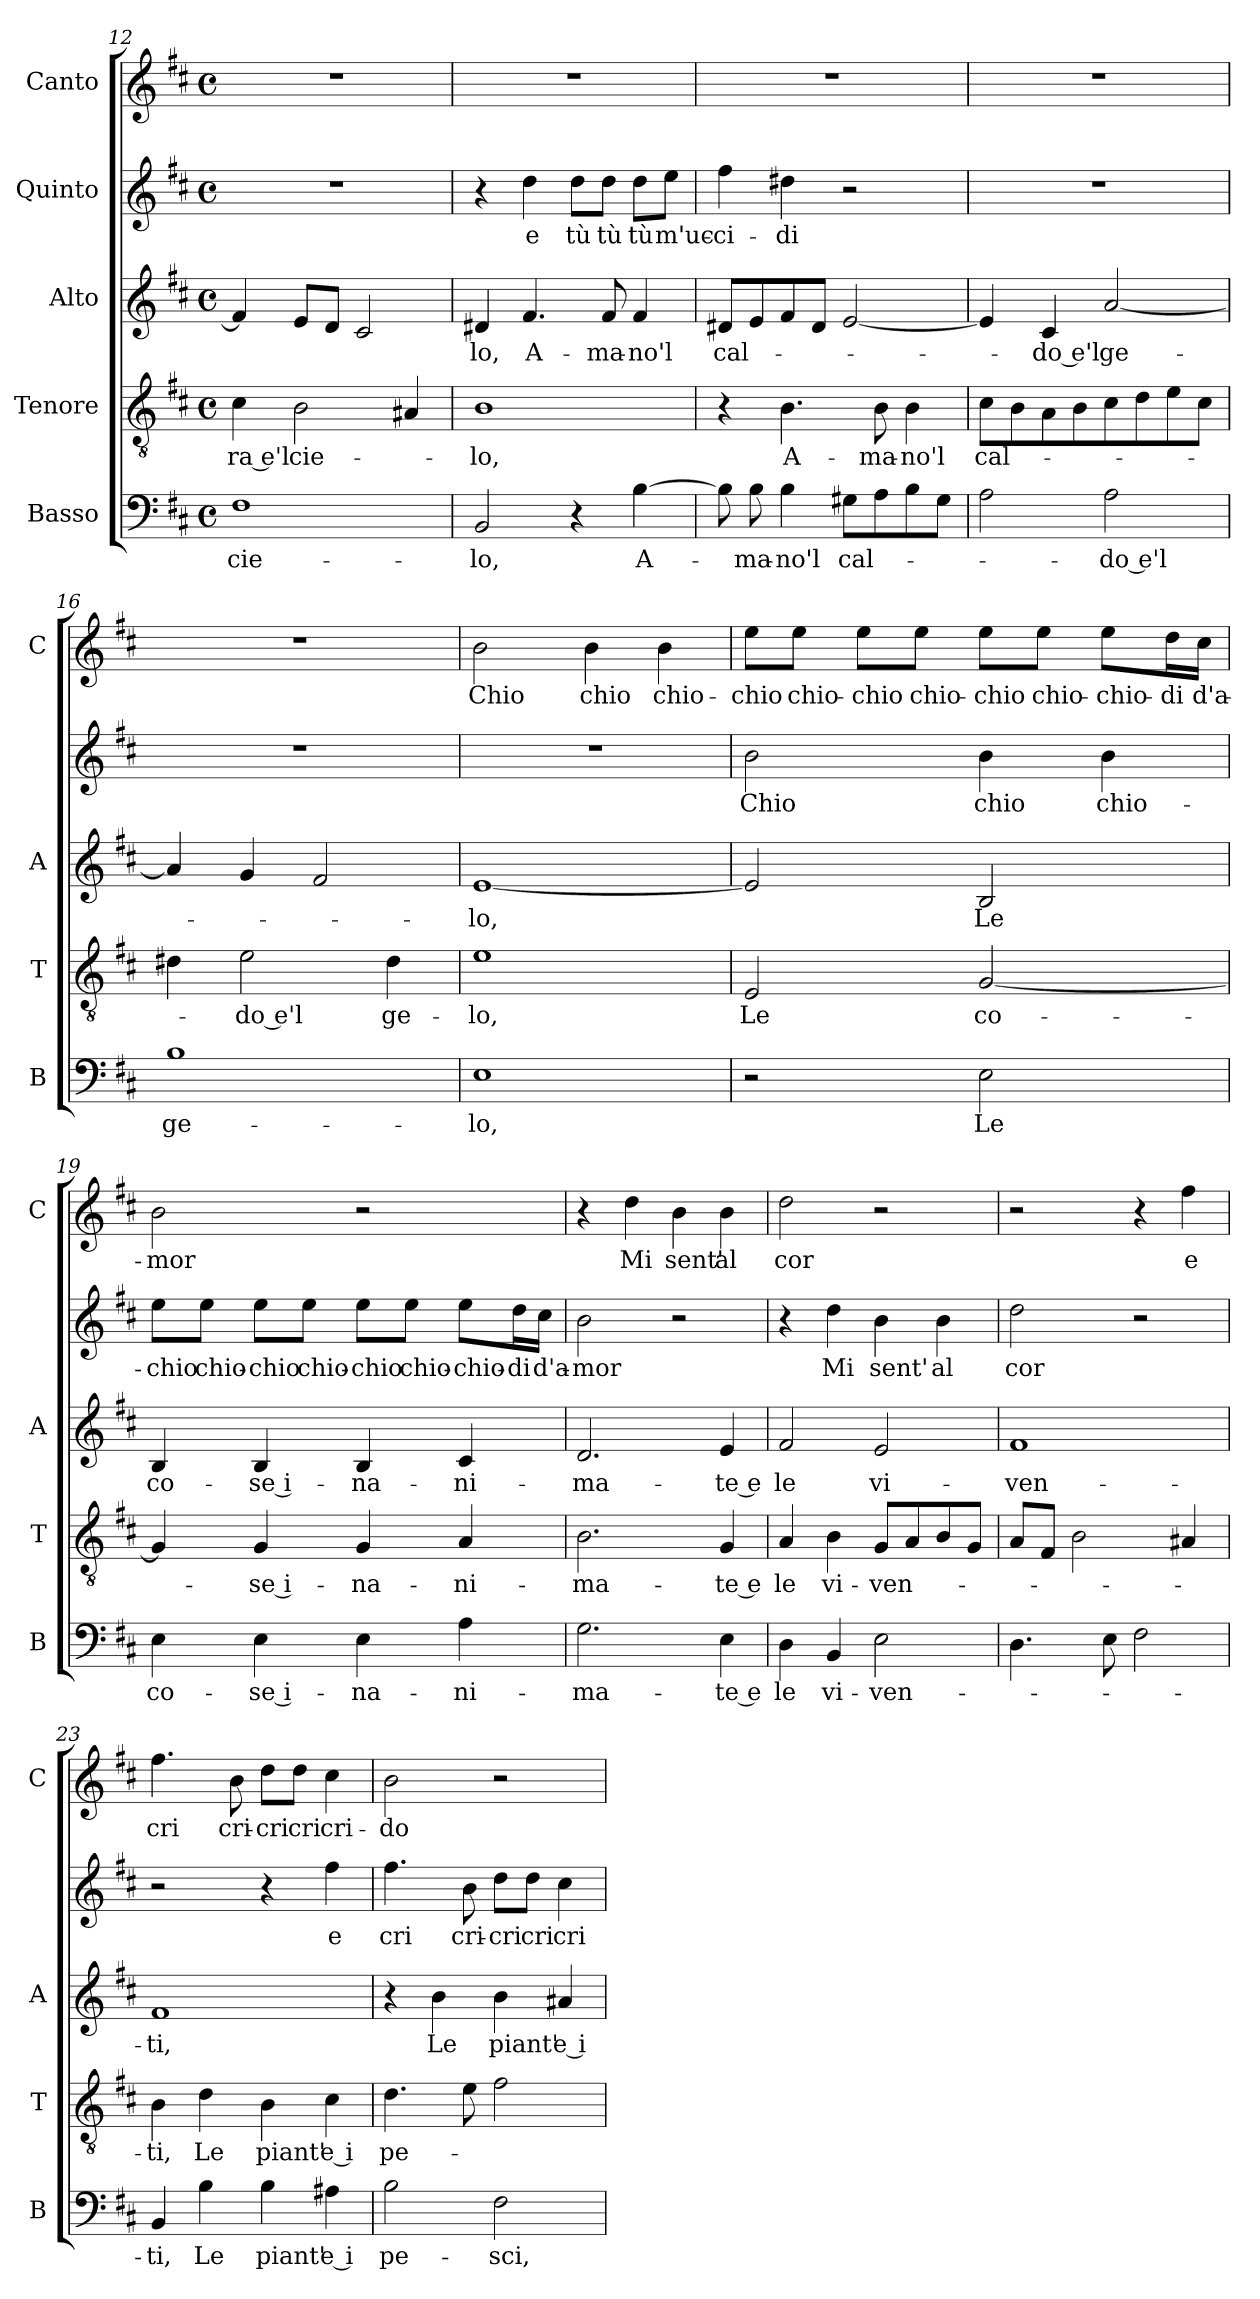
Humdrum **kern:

**kern	**text	**kern	**text	**kern	**text	**kern	**text	**kern	**text
*part5	*part5	*part4	*part4	*part3	*part3	*part2	*part2	*part1	*part1
*staff5	*staff5	*staff4	*staff4	*staff3	*staff3	*staff2	*staff2	*staff1	*staff1
*I"Basso	*	*I"Tenore	*	*I"Alto	*	*I"Quinto	*	*I"Canto	*
*I'B	*	*I'T	*	*I'A	*	*	*	*I'C	*
*clefF4	*	*clefGv2	*	*clefG2	*	*clefG2	*	*clefG2	*
*k[f#c#]	*	*k[f#c#]	*	*k[f#c#]	*	*k[f#c#]	*	*k[f#c#]	*
*D:	*	*D:	*	*D:	*	*D:	*	*D:	*
*M4/4	*	*M4/4	*	*M4/4	*	*M4/4	*	*M4/4	*
*met(c)	*	*met(c)	*	*met(c)	*	*met(c)	*	*met(c)	*
=12	=12	=12	=12	=12	=12	=12	=12	=12	=12
!	!LO:LY:b	!	!LO:LY:b	!	!	!	!	!	!
1F#	cie-	4c#\	-ra e'l	4f#/]	.	1r	.	1r	.
!	!	!	!LO:LY:b	!	!	!	!	!	!
.	.	2B\	cie-	8e/L	.	.	.	.	.
.	.	.	.	8d/J	.	.	.	.	.
.	.	.	.	2c#/	.	.	.	.	.
.	.	4A#X/	.	.	.	.	.	.	.
!!LO:PB:g=z
=13	=13	=13	=13	=13	=13	=13	=13	=13	=13
!	!LO:LY:b	!	!LO:LY:b	!	!LO:LY:b	!	!	!	!
2BB/	-lo,	1B	-lo,	4d#X/	-lo,	4r	.	1r	.
!	!	!	!	!	!LO:LY:b	!	!LO:LY:b	!	!
.	.	.	.	4.f#/	A-	4dd\	e	.	.
!	!	!	!	!	!	!	!LO:LY:b	!	!
4r	.	.	.	.	.	8dd\L	tù	.	.
!	!	!	!	!	!LO:LY:b	!	!LO:LY:b	!	!
.	.	.	.	8f#/	-ma-	8dd\J	tù	.	.
!	!LO:LY:b	!	!	!	!LO:LY:b	!	!LO:LY:b	!	!
[4B\	A-	.	.	4f#/	-no'l	8dd\L	tù	.	.
!	!	!	!	!	!	!	!LO:LY:b	!	!
.	.	.	.	.	.	8ee\J	m'uc-	.	.
=14	=14	=14	=14	=14	=14	=14	=14	=14	=14
!	!	!	!	!	!LO:LY:b	!	!LO:LY:b	!	!
8B\]	.	4r	.	8d#X/L	cal-	4ff#\	-ci-	1r	.
!	!LO:LY:b	!	!	!	!	!	!	!	!
8B\	-ma-	.	.	8e/	.	.	.	.	.
!	!LO:LY:b	!	!LO:LY:b	!	!	!	!LO:LY:b	!	!
4B\	-no'l	4.B\	A-	8f#/	.	4dd#X\	-di	.	.
.	.	.	.	8d#/J	.	.	.	.	.
!	!LO:LY:b	!	!	!	!	!	!	!	!
8G#X\L	cal-	.	.	[2e/	.	2r	.	.	.
!	!	!	!LO:LY:b	!	!	!	!	!	!
8A\	.	8B\	-ma-	.	.	.	.	.	.
!	!	!	!LO:LY:b	!	!	!	!	!	!
8B\	.	4B\	-no'l	.	.	.	.	.	.
8G#\J	.	.	.	.	.	.	.	.	.
=15	=15	=15	=15	=15	=15	=15	=15	=15	=15
!	!	!	!LO:LY:b	!	!	!	!	!	!
2A\	.	8c#\L	cal-	4e/]	.	1r	.	1r	.
.	.	8B\	.	.	.	.	.	.	.
!	!	!	!	!	!LO:LY:b	!	!	!	!
.	.	8A\	.	4c#/	-do e'l	.	.	.	.
.	.	8B\	.	.	.	.	.	.	.
!	!LO:LY:b	!	!	!	!LO:LY:b	!	!	!	!
2A\	-do e'l	8c#\	.	[2a/	ge-	.	.	.	.
.	.	8d\	.	.	.	.	.	.	.
.	.	8e\	.	.	.	.	.	.	.
.	.	8c#\J	.	.	.	.	.	.	.
=16	=16	=16	=16	=16	=16	=16	=16	=16	=16
!	!LO:LY:b	!	!	!	!	!	!	!	!
1B	ge-	4d#X\	.	4a/]	.	1r	.	1r	.
!	!	!	!LO:LY:b	!	!	!	!	!	!
.	.	2e\	-do e'l	4g/	.	.	.	.	.
.	.	.	.	2f#/	.	.	.	.	.
!	!	!	!LO:LY:b	!	!	!	!	!	!
.	.	4d#\	ge-	.	.	.	.	.	.
=17	=17	=17	=17	=17	=17	=17	=17	=17	=17
!	!LO:LY:b	!	!LO:LY:b	!	!LO:LY:b	!	!	!	!LO:LY:b
1E	-lo,	1e	-lo,	[1e	-lo,	1r	.	2b\	Chio
!	!	!	!	!	!	!	!	!	!LO:LY:b
.	.	.	.	.	.	.	.	4b\	chio
!	!	!	!	!	!	!	!	!	!LO:LY:b
.	.	.	.	.	.	.	.	4b\	chio-
!!LO:LB:g=z
=18	=18	=18	=18	=18	=18	=18	=18	=18	=18
!	!	!	!LO:LY:b	!	!	!	!LO:LY:b	!	!LO:LY:b
2r	.	2E/	Le	2e/]	.	2b\	Chio	8ee\L	-chio
!	!	!	!	!	!	!	!	!	!LO:LY:b
.	.	.	.	.	.	.	.	8ee\J	chio-
!	!	!	!	!	!	!	!	!	!LO:LY:b
.	.	.	.	.	.	.	.	8ee\L	-chio
!	!	!	!	!	!	!	!	!	!LO:LY:b
.	.	.	.	.	.	.	.	8ee\J	chio-
!	!LO:LY:b	!	!LO:LY:b	!	!LO:LY:b	!	!LO:LY:b	!	!LO:LY:b
2E\	Le	[2G/	co-	2B/	Le	4b\	chio	8ee\L	-chio
!	!	!	!	!	!	!	!	!	!LO:LY:b
.	.	.	.	.	.	.	.	8ee\J	chio-
!	!	!	!	!	!	!	!LO:LY:b	!	!LO:LY:b
.	.	.	.	.	.	4b\	chio-	8ee\L	-chio-
!	!	!	!	!	!	!	!	!	!LO:LY:b
.	.	.	.	.	.	.	.	16dd\L	-di
!	!	!	!	!	!	!	!	!	!LO:LY:b
.	.	.	.	.	.	.	.	16cc#\JJ	d'a-
=19	=19	=19	=19	=19	=19	=19	=19	=19	=19
!	!LO:LY:b	!	!	!	!LO:LY:b	!	!LO:LY:b	!	!LO:LY:b
4E\	co-	4G/]	.	4B/	co-	8ee\L	-chio	2b\	-mor
!	!	!	!	!	!	!	!LO:LY:b	!	!
.	.	.	.	.	.	8ee\J	chio-	.	.
!	!LO:LY:b	!	!LO:LY:b	!	!LO:LY:b	!	!LO:LY:b	!	!
4E\	-se i-	4G/	-se i-	4B/	-se i-	8ee\L	-chio	.	.
!	!	!	!	!	!	!	!LO:LY:b	!	!
.	.	.	.	.	.	8ee\J	chio-	.	.
!	!LO:LY:b	!	!LO:LY:b	!	!LO:LY:b	!	!LO:LY:b	!	!
4E\	-na-	4G/	-na-	4B/	-na-	8ee\L	-chio	2r	.
!	!	!	!	!	!	!	!LO:LY:b	!	!
.	.	.	.	.	.	8ee\J	chio-	.	.
!	!LO:LY:b	!	!LO:LY:b	!	!LO:LY:b	!	!LO:LY:b	!	!
4A\	-ni-	4A/	-ni-	4c#/	-ni-	8ee\L	-chio-	.	.
!	!	!	!	!	!	!	!LO:LY:b	!	!
.	.	.	.	.	.	16dd\L	-di	.	.
!	!	!	!	!	!	!	!LO:LY:b	!	!
.	.	.	.	.	.	16cc#\JJ	d'a-	.	.
=20	=20	=20	=20	=20	=20	=20	=20	=20	=20
!	!LO:LY:b	!	!LO:LY:b	!	!LO:LY:b	!	!LO:LY:b	!	!
2.G\	-ma-	2.B\	-ma-	2.d/	-ma-	2b\	-mor	4r	.
!	!	!	!	!	!	!	!	!	!LO:LY:b
.	.	.	.	.	.	.	.	4dd\	Mi
!	!	!	!	!	!	!	!	!	!LO:LY:b
.	.	.	.	.	.	2r	.	4b\	sent'
!	!LO:LY:b	!	!LO:LY:b	!	!LO:LY:b	!	!	!	!LO:LY:b
4E\	-te e	4G/	-te e	4e/	-te e	.	.	4b\	al
=21	=21	=21	=21	=21	=21	=21	=21	=21	=21
!	!LO:LY:b	!	!LO:LY:b	!	!LO:LY:b	!	!	!	!LO:LY:b
4D\	le	4A/	le	2f#/	le	4r	.	2dd\	cor
!	!LO:LY:b	!	!LO:LY:b	!	!	!	!LO:LY:b	!	!
4BB/	vi-	4B\	vi-	.	.	4dd\	Mi	.	.
!	!LO:LY:b	!	!LO:LY:b	!	!LO:LY:b	!	!LO:LY:b	!	!
2E\	-ven-	8G/L	-ven-	2e/	vi-	4b\	sent'	2r	.
.	.	8A/	.	.	.	.	.	.	.
!	!	!	!	!	!	!	!LO:LY:b	!	!
.	.	8B/	.	.	.	4b\	al	.	.
.	.	8G/J	.	.	.	.	.	.	.
=22	=22	=22	=22	=22	=22	=22	=22	=22	=22
!	!	!	!	!	!LO:LY:b	!	!LO:LY:b	!	!
4.D\	.	8A/L	.	1f#	-ven-	2dd\	cor	2r	.
.	.	8F#/J	.	.	.	.	.	.	.
.	.	2B\	.	.	.	.	.	.	.
8E\	.	.	.	.	.	.	.	.	.
2F#\	.	.	.	.	.	2r	.	4r	.
!	!	!	!	!	!	!	!	!	!LO:LY:b
.	.	4A#X/	.	.	.	.	.	4ff#\	e
!!LO:LB:g=z
=23	=23	=23	=23	=23	=23	=23	=23	=23	=23
!	!LO:LY:b	!	!LO:LY:b	!	!LO:LY:b	!	!	!	!LO:LY:b
4BB/	-ti,	4B\	-ti,	1f#	-ti,	2r	.	4.ff#\	cri
!	!LO:LY:b	!	!LO:LY:b	!	!	!	!	!	!
4B\	Le	4d\	Le	.	.	.	.	.	.
!	!	!	!	!	!	!	!	!	!LO:LY:b
.	.	.	.	.	.	.	.	8b\	cri-
!	!LO:LY:b	!	!LO:LY:b	!	!	!	!	!	!LO:LY:b
4B\	piant'	4B\	piant'	.	.	4r	.	8dd\L	-cri
!	!	!	!	!	!	!	!	!	!LO:LY:b
.	.	.	.	.	.	.	.	8dd\J	cri
!	!LO:LY:b	!	!LO:LY:b	!	!	!	!LO:LY:b	!	!LO:LY:b
4A#X\	e i	4c#\	e i	.	.	4ff#\	e	4cc#\	cri-
=24	=24	=24	=24	=24	=24	=24	=24	=24	=24
!	!LO:LY:b	!	!LO:LY:b	!	!	!	!LO:LY:b	!	!LO:LY:b
2B\	pe-	4.d\	pe-	4r	.	4.ff#\	cri	2b\	-do
!	!	!	!	!	!LO:LY:b	!	!	!	!
.	.	.	.	4b\	Le	.	.	.	.
!	!	!	!	!	!	!	!LO:LY:b	!	!
.	.	8e\	.	.	.	8b\	cri-	.	.
!	!LO:LY:b	!	!	!	!LO:LY:b	!	!LO:LY:b	!	!
2F#\	-sci,	2f#\	.	4b\	piant'	8dd\L	-cri	2r	.
!	!	!	!	!	!	!	!LO:LY:b	!	!
.	.	.	.	.	.	8dd\J	cri	.	.
!	!	!	!	!	!LO:LY:b	!	!LO:LY:b	!	!
.	.	.	.	4a#X/	e i	4cc#\	cri-	.	.
=	=	=	=	=	=	=	=	=	=
*-	*-	*-	*-	*-	*-	*-	*-	*-	*-
